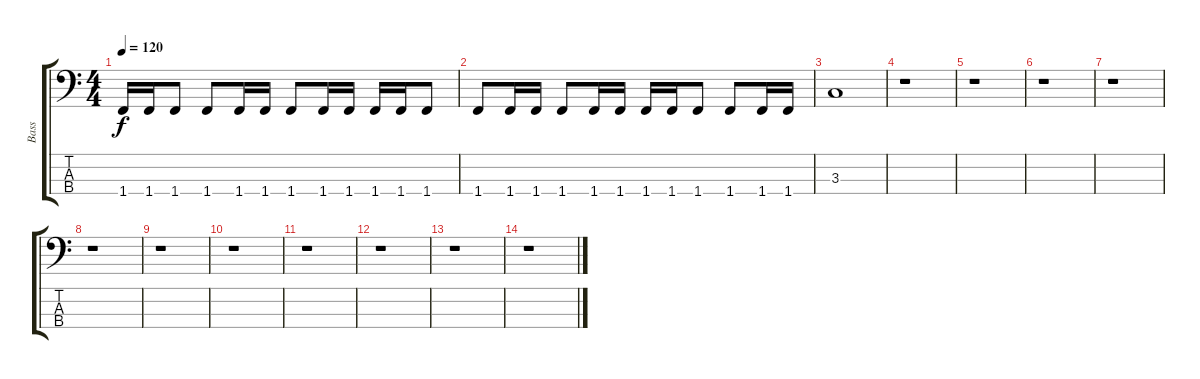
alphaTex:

\track ("Bass" "Bass") {instrument electricbassfinger}
\staff {score tabs}
\tuning (G2 D2 A1 E1) {hide}
\ts (4 4)
\tempo 120
\clef f4
\ks c
1.4.16{dy f} 1.4.16 1.4.8 1.4.8 1.4.16 1.4.16 1.4.8 1.4.16 1.4.16 1.4.16 1.4.16 1.4.8 |
1.4.8 1.4.16 1.4.16 1.4.8 1.4.16 1.4.16 1.4.16 1.4.16 1.4.8 1.4.8 1.4.16 1.4.16 |
3.3.1 |
r.1 |
r.1 |
r.1 |
r.1 |
r.1 |
r.1 |
r.1 |
r.1 |
r.1 |
r.1 |
r.1
